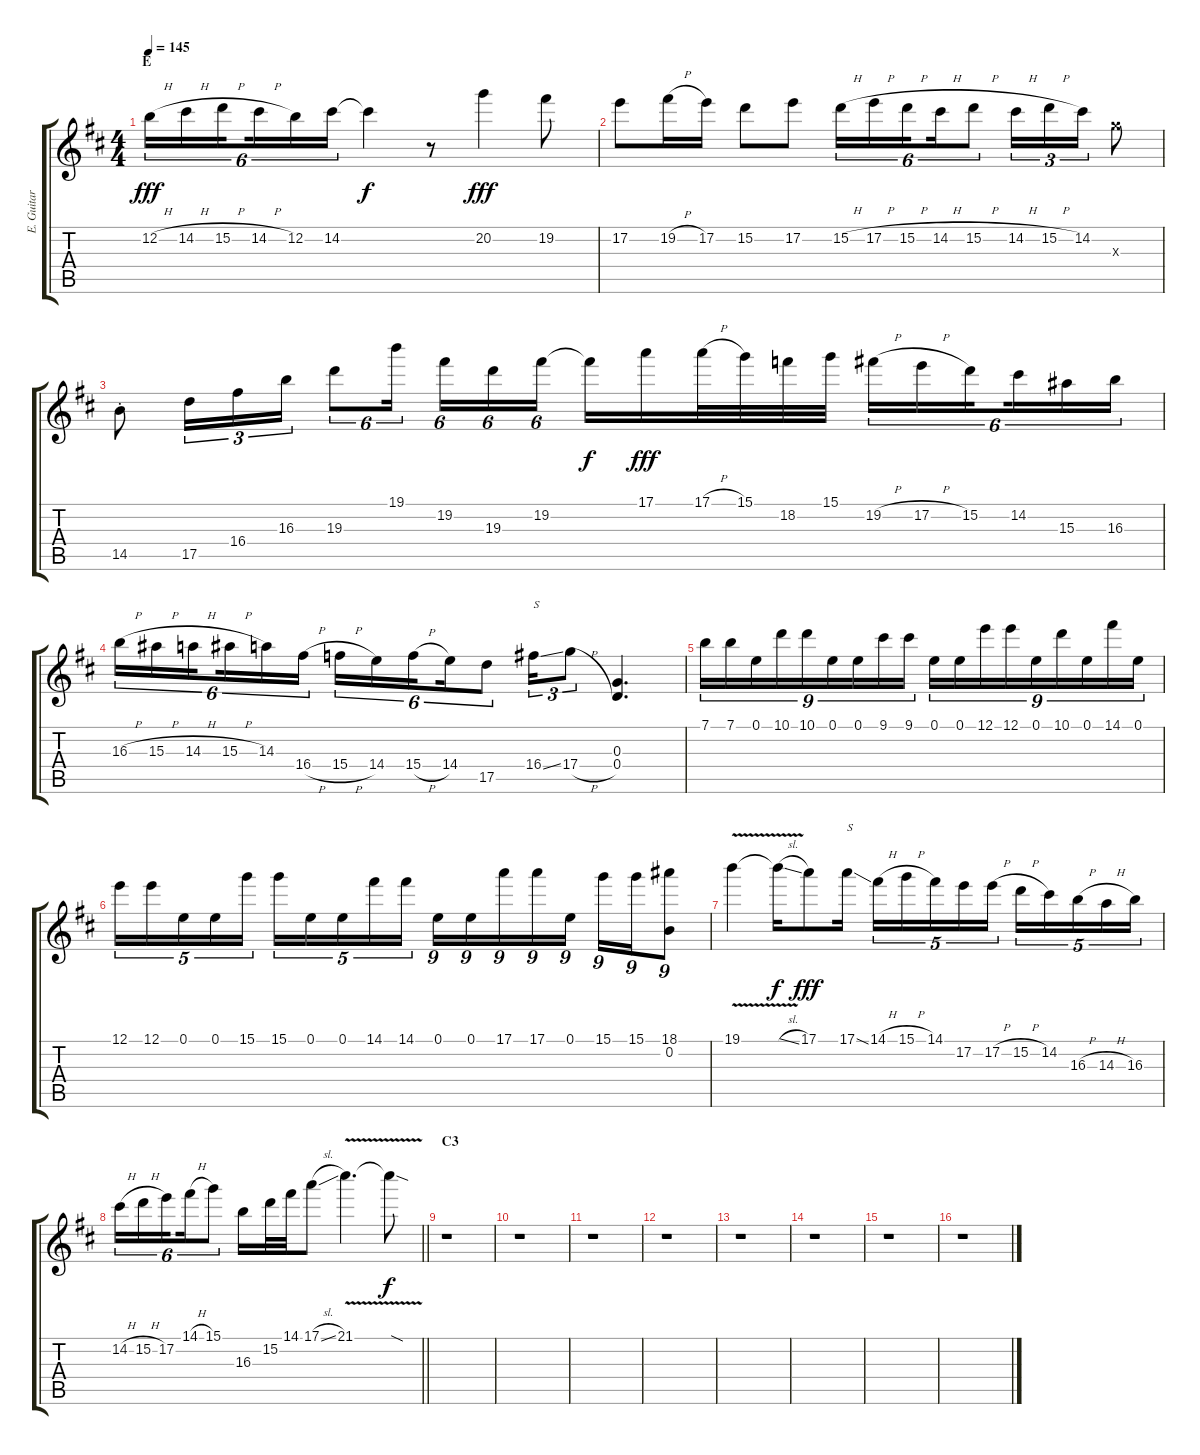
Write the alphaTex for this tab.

\track ("E. Guitar I" "E. Guitar ") {instrument overdrivenguitar}
\staff {score tabs}
\tuning (E4 B3 G3 D3 A2 E2) {hide}
\ts (4 4)
\section ("" "E")
\tempo 145
\clef g2
\ks d
12.2{h}.16{tu (6 4) dy fff} 14.2{h}.16{tu (6 4)} 15.2{h}.16{tu (6 4) beam splitsecondary} 14.2{h}.16{tu (6 4)} 12.2.16{tu (6 4)} 14.2.16{tu (6 4)} 14.2{t}.4{dy f} r.8 20.2.4{dy fff} 19.2.8 |
17.2.8 19.2{h}.16 17.2.16 15.2.8 17.2.8 15.2{h}.16{tu (6 4)} 17.2{h}.16{tu (6 4)} 15.2{h}.16{tu (6 4) beam splitsecondary} 14.2{h}.16{tu (6 4)} 15.2{h}.8{tu (6 4)} 14.2{h}.16{tu (3 2)} 15.2{h}.16{tu (3 2)} 14.2.16{tu (3 2)} 12.3{x}.8 |
14.5{st}.8 17.5.16{tu (3 2)} 16.4.16{tu (3 2)} 16.3.16{tu (3 2)} 19.3.8{tu (6 4)} 19.1.16{tu (6 4) beam splitsecondary} 19.2.16{tu (6 4)} 19.3.16{tu (6 4)} 19.2.16{tu (6 4)} 19.2{t}.16{dy f} 17.1.16{dy fff} 17.1{h}.32 15.1.32 18.2.32 15.1.32 19.2{h}.16{tu (6 4)} 17.2{h}.16{tu (6 4)} 15.2.16{tu (6 4) beam splitsecondary} 14.2.16{tu (6 4)} 15.3.16{tu (6 4)} 16.3.16{tu (6 4)} |
16.3{h}.16{tu (6 4)} 15.3{h}.16{tu (6 4)} 14.3{h}.16{tu (6 4) beam splitsecondary} 15.3{h}.16{tu (6 4)} 14.3.16{tu (6 4)} 16.4{h}.16{tu (6 4)} 15.4{h}.16{tu (6 4)} 14.4.16{tu (6 4)} 15.4{h}.16{tu (6 4) beam splitsecondary} 14.4.16{tu (6 4)} 17.5.8{tu (6 4)} 16.4{ss}.16{tu (3 2) txt "S"} 17.4{h}.8{tu (3 2)} (0.3 0.4).4{d} |
7.1.16{tu (9 8)} 7.1.16{tu (9 8)} 0.1.16{tu (9 8)} 10.1.16{tu (9 8)} 10.1.16{tu (9 8)} 0.1.16{tu (9 8)} 0.1.16{tu (9 8)} 9.1.16{tu (9 8)} 9.1.16{tu (9 8)} 0.1.16{tu (9 8)} 0.1.16{tu (9 8)} 12.1.16{tu (9 8)} 12.1.16{tu (9 8)} 0.1.16{tu (9 8)} 10.1.16{tu (9 8)} 0.1.16{tu (9 8)} 14.1.16{tu (9 8)} 0.1.16{tu (9 8)} |
12.1.16{tu (5 4)} 12.1.16{tu (5 4)} 0.1.16{tu (5 4)} 0.1.16{tu (5 4)} 15.1.16{tu (5 4)} 15.1.16{tu (5 4)} 0.1.16{tu (5 4)} 0.1.16{tu (5 4)} 14.1.16{tu (5 4)} 14.1.16{tu (5 4)} 0.1.16{tu (9 8)} 0.1.16{tu (9 8)} 17.1.16{tu (9 8)} 17.1.16{tu (9 8)} 0.1.16{tu (9 8)} 15.1.16{tu (9 8)} 15.1.16{tu (9 8)} (18.1 0.2).8{tu (9 8)} |
19.1{v}.4 19.1{sl t}.16{dy f} 17.1.8{dy fff} 17.1{ss}.16{txt "S"} 14.1{h}.16{tu (5 4)} 15.1{h}.16{tu (5 4)} 14.1.16{tu (5 4)} 17.2.16{tu (5 4)} 17.2{h}.16{tu (5 4)} 15.2{h}.16{tu (5 4)} 14.2.16{tu (5 4)} 16.3{h}.16{tu (5 4)} 14.3{h}.16{tu (5 4)} 16.3.16{tu (5 4)} |
\barLineRight lightlight
14.2{h}.16{tu (6 4)} 15.2{h}.16{tu (6 4)} 17.2.16{tu (6 4) beam splitsecondary} 14.1{h}.16{tu (6 4)} 15.1.8{tu (6 4)} 16.3.16 15.2.32 14.1.32 17.1{sl}.8 21.1{v}.4{d} 21.1{sod t}.8{dy f} |
\section ("" "C3")
r.1 |
r.1 |
r.1 |
r.1 |
r.1 |
r.1 |
r.1 |
r.1
